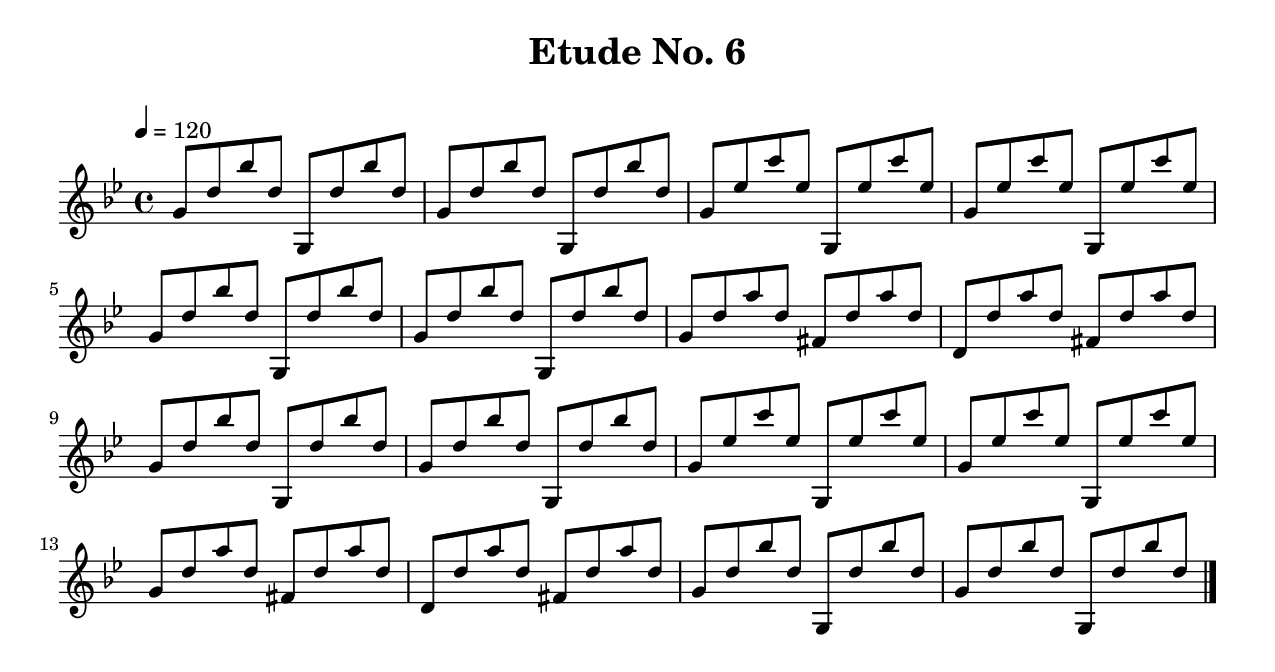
\version "2.18.2"
\include "style.ily"

\header {
    title = "Etude No. 6"
}

\score {
  \transpose g g' {
    \time 4/4 \key g \minor \tempo 4 = 120 \voiceOne
    g8 d' bf' d' g, d' bf' d' | g8 d' bf' d' g, d' bf' d' |
    g8 ef' c'' ef' g, ef' c'' ef' |  g8 ef' c'' ef' g, ef' c'' ef' \break
    g8 d' bf' d' g, d' bf' d' | g8 d' bf' d' g, d' bf' d' |
    g8 d' a' d' fs d' a' d' | d d' a' d' fs d' a' d' | \break
    g8 d' bf' d' g, d' bf' d' | g8 d' bf' d' g, d' bf' d' |
    g8 ef' c'' ef' g, ef' c'' ef' |  g8 ef' c'' ef' g, ef' c'' ef' \break
    g8 d' a' d' fs d' a' d' | d d' a' d' fs d' a' d' | 
    g8 d' bf' d' g, d' bf' d' | g8 d' bf' d' g, d' bf' d' \bar"|." \break

  }
  \layout {}
  \midi {}
}





